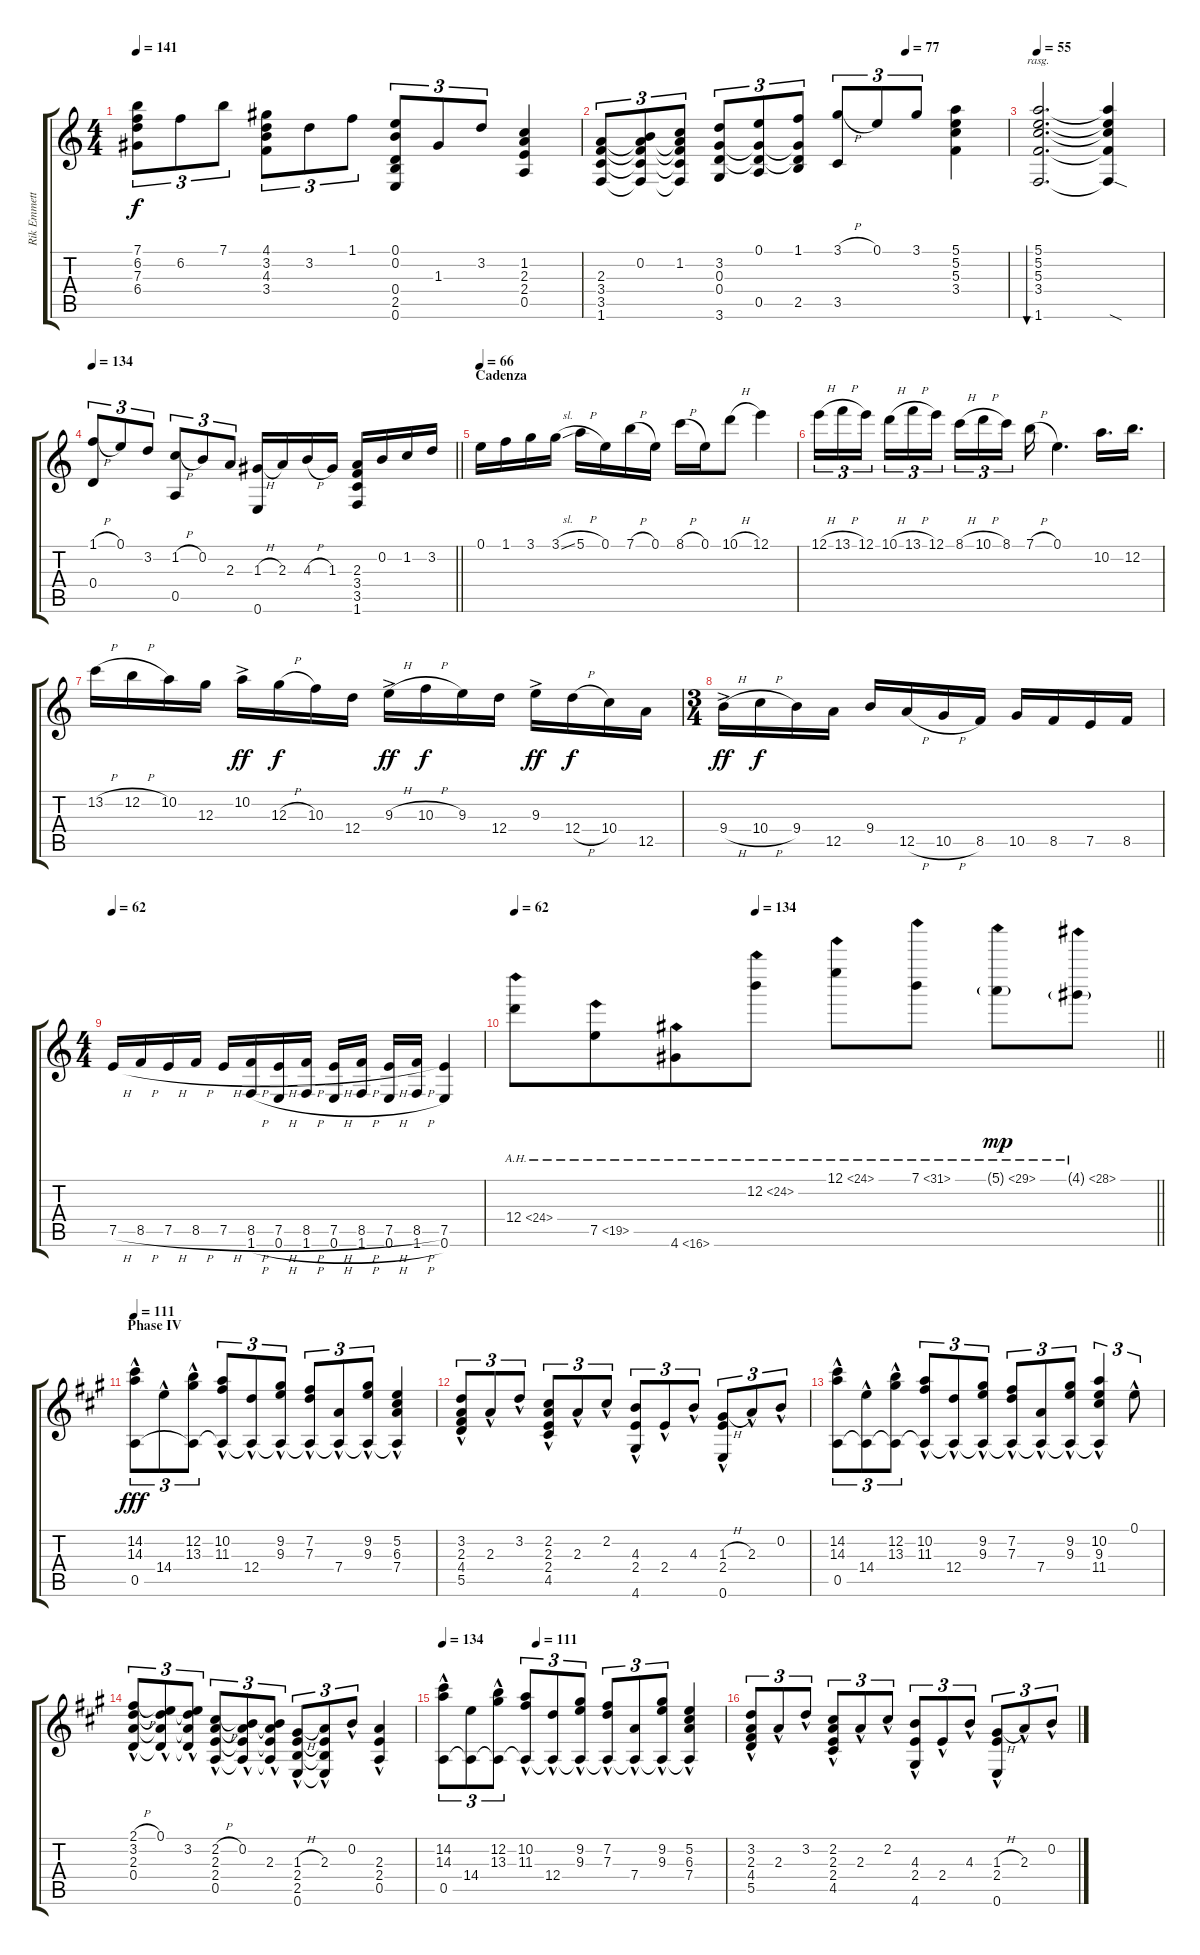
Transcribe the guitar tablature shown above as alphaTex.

\track ("Rik Emmett" "Rik Emmett") {instrument acousticguitarnylon}
\staff {score tabs}
\tuning (E4 B3 G3 D3 A2 E2) {hide}
\ts (4 4)
\tempo 141
\clef g2
\ks c
(7.1 6.2 7.3 6.4).8{tu (3 2) dy f} 6.2.8{tu (3 2)} 7.1.8{tu (3 2)} (4.1 3.2 4.3 3.4).8{tu (3 2)} 3.2.8{tu (3 2)} 1.1.8{tu (3 2)} (0.1 0.2 0.4 2.5 0.6).8{tu (3 2)} 1.3.8{tu (3 2)} 3.2.8{tu (3 2)} (1.2 2.3 2.4 0.5).4 |
\tempo (77 0.75)
(2.3 3.4 3.5 1.6).8{tu (3 2)} (0.2 2.3{t} 3.4{t} 3.5{t} 1.6{t}).8{tu (3 2)} (1.2 2.3{t} 3.4{t} 3.5{t} 1.6{t}).8{tu (3 2)} (3.2 0.3 0.4 3.6).8{tu (3 2)} (0.1 0.3{t} 0.4{t} 0.5).8{tu (3 2)} (1.1 0.3{t} 0.4{t} 2.5).8{tu (3 2)} (3.1{h} 3.5).8{tu (3 2)} 0.1.8{tu (3 2)} 3.1.8{tu (3 2)} (5.1 5.2 5.3 3.4).4 |
\tempo 55
(5.1 5.2 5.3 3.4 1.6).2{d bu 120 rasg ii} (5.1{t} 5.2{t} 5.3{t} 3.4{t} 1.6{sod t}).4 |
\tempo 134
\barLineRight lightlight
(1.1{h} 0.4).8{tu (3 2)} 0.1.8{tu (3 2)} 3.2.8{tu (3 2)} (1.2{h} 0.5).8{tu (3 2)} 0.2.8{tu (3 2)} 2.3.8{tu (3 2)} (1.3{h} 0.6).16 2.3.16 4.3{h}.16 1.3.16 (2.3 3.4 3.5 1.6).16 0.2.16 1.2.16 3.2.16 |
\section ("" "Cadenza")
\tempo 66
0.1.16 1.1.16 3.1.16 3.1{sl}.16 5.1{h}.16 0.1.16 7.1{h}.16 0.1.16 8.1{h}.16 0.1.16 10.1{h}.8 12.1.4 |
12.1{h}.16{tu (3 2)} 13.1{h}.16{tu (3 2)} 12.1.16{tu (3 2) beam splitsecondary} 10.1{h}.16{tu (3 2)} 13.1{h}.16{tu (3 2)} 12.1.16{tu (3 2)} 8.1{h}.16{tu (3 2)} 10.1{h}.16{tu (3 2)} 8.1.16{tu (3 2) beam splitsecondary} 7.1{h}.16 0.1.4{d} 10.2.16{d} 12.2.16{d} |
13.2{h}.16 12.2{h}.16 10.2.16 12.3.16 10.2{ac}.16{dy ff} 12.3{h}.16{dy f} 10.3.16 12.4.16 9.3{h ac}.16{dy ff} 10.3{h}.16{dy f} 9.3.16 12.4.16 9.3{ac}.16{dy ff} 12.4{h}.16{dy f} 10.4.16 12.5.16 |
\ts (3 4)
9.4{h ac}.16{dy ff} 10.4{h}.16{dy f} 9.4.16 12.5.16 9.4.16 12.5{h}.16 10.5{h}.16 8.5.16 10.5.16 8.5.16 7.5.16 8.5.16 |
\ts (4 4)
\tempo 62
7.5{h}.16 8.5{h}.16 7.5{h}.16 8.5{h}.16 7.5{h}.16 (8.5{h} 1.6{h}).16 (7.5{h} 0.6{h}).16 (8.5{h} 1.6{h}).16 (7.5{h} 0.6{h}).16 (8.5{h} 1.6{h}).16{beam split} (7.5{h} 0.6{h}).16 (8.5{h} 1.6{h}).16{beam merge} (7.5 0.6).4 |
\tempo 62
\tempo (134 0.375)
\barLineRight lightlight
12.4{ah 12}.8{ot 8vb} 7.5{ah 12}.8{ot 8vb beam merge} 4.6{ah 12}.8{ot 8vb} 12.2{ah 12}.8{ot 8vb} 12.1{ah 12}.8{ot 8vb} 7.1{ah 24}.8{ot 8vb} 5.1{ah 24 g}.8{ot 8vb dy mp} 4.1{ah 24 g}.8{ot 8vb} |
\section ("" "Phase IV")
\tempo 111
\ks a
(14.2{hac} 14.3{hac} 0.5{hac}).8{tu (3 2) dy fff} 14.4{hac}.8{tu (3 2)} (12.2{hac} 13.3{hac} 0.5{t}).8{tu (3 2)} (10.2{hac} 11.3{hac} 0.5{t}).8{tu (3 2)} (12.4{hac} 0.5{t}).8{tu (3 2)} (9.2{hac} 9.3{hac} 0.5{t}).8{tu (3 2)} (7.2{hac} 7.3{hac} 0.5{t}).8{tu (3 2)} (7.4{hac} 0.5{t}).8{tu (3 2)} (9.2{hac} 9.3{hac} 0.5{t}).8{tu (3 2)} (5.2{hac} 6.3{hac} 7.4{hac} 0.5{t}).4 |
(3.2{hac} 2.3{hac} 4.4{hac} 5.5{hac}).8{tu (3 2)} 2.3{hac}.8{tu (3 2)} 3.2{hac}.8{tu (3 2)} (2.2{hac} 2.3{hac} 2.4{hac} 4.5{hac}).8{tu (3 2)} 2.3{hac}.8{tu (3 2)} 2.2{hac}.8{tu (3 2)} (4.3{hac} 2.4{hac} 4.6{hac}).8{tu (3 2)} 2.4{hac}.8{tu (3 2)} 4.3{hac}.8{tu (3 2)} (1.3{h hac} 2.4{hac} 0.6{hac}).8{tu (3 2)} 2.3{hac}.8{tu (3 2)} 0.2{hac}.8{tu (3 2)} |
(14.2{hac} 14.3{hac} 0.5{hac}).8{tu (3 2)} (14.4{hac} 0.5{t}).8{tu (3 2)} (12.2{hac} 13.3{hac} 0.5{t}).8{tu (3 2)} (10.2{hac} 11.3{hac} 0.5{t}).8{tu (3 2)} (12.4{hac} 0.5{t}).8{tu (3 2)} (9.2{hac} 9.3{hac} 0.5{t}).8{tu (3 2)} (7.2{hac} 7.3{hac} 0.5{t}).8{tu (3 2)} (7.4{hac} 0.5{t}).8{tu (3 2)} (9.2{hac} 9.3{hac} 0.5{t}).8{tu (3 2)} (10.2{hac} 9.3{hac} 11.4{hac} 0.5{t}).4{tu (3 2)} 0.1{hac}.8{tu (3 2)} |
(2.1{h hac} 3.2{hac} 2.3{hac} 0.4{hac}).8{tu (3 2)} (0.1{hac} 3.2{t} 2.3{t} 0.4{t}).8{tu (3 2)} (0.1{t} 3.2{hac} 2.3{t} 0.4{t}).8{tu (3 2)} (2.2{h hac} 2.3{hac} 2.4{hac} 0.5{hac}).8{tu (3 2)} (0.2{hac} 2.3{t} 2.4{t} 0.5{t}).8{tu (3 2)} (0.2{t} 2.3{hac} 2.4{t} 0.5{t}).8{tu (3 2)} (1.3{h hac} 2.4{hac} 2.5{hac} 0.6{hac}).8{tu (3 2)} (2.3{hac} 2.4{t} 2.5{t} 0.6{t}).8{tu (3 2)} 0.2{hac}.8{tu (3 2)} (2.3{hac} 2.4{hac} 0.5{hac}).4 |
\tempo 134
\tempo (111 0.3333333333333333)
(14.2{hac} 14.3{hac} 0.5{hac}).8{tu (3 2)} (14.4 0.5{t}).8{tu (3 2)} (12.2{hac} 13.3{hac} 0.5{t}).8{tu (3 2)} (10.2{hac} 11.3{hac} 0.5{t}).8{tu (3 2)} (12.4{hac} 0.5{t}).8{tu (3 2)} (9.2{hac} 9.3{hac} 0.5{t}).8{tu (3 2)} (7.2{hac} 7.3{hac} 0.5{t}).8{tu (3 2)} (7.4{hac} 0.5{t}).8{tu (3 2)} (9.2{hac} 9.3{hac} 0.5{t}).8{tu (3 2)} (5.2{hac} 6.3{hac} 7.4{hac} 0.5{t}).4 |
(3.2{hac} 2.3{hac} 4.4{hac} 5.5{hac}).8{tu (3 2)} 2.3{hac}.8{tu (3 2)} 3.2{hac}.8{tu (3 2)} (2.2{hac} 2.3{hac} 2.4{hac} 4.5{hac}).8{tu (3 2)} 2.3{hac}.8{tu (3 2)} 2.2{hac}.8{tu (3 2)} (4.3{hac} 2.4{hac} 4.6{hac}).8{tu (3 2)} 2.4{hac}.8{tu (3 2)} 4.3{hac}.8{tu (3 2)} (1.3{h hac} 2.4{hac} 0.6{hac}).8{tu (3 2)} 2.3{hac}.8{tu (3 2)} 0.2{hac}.8{tu (3 2)}
